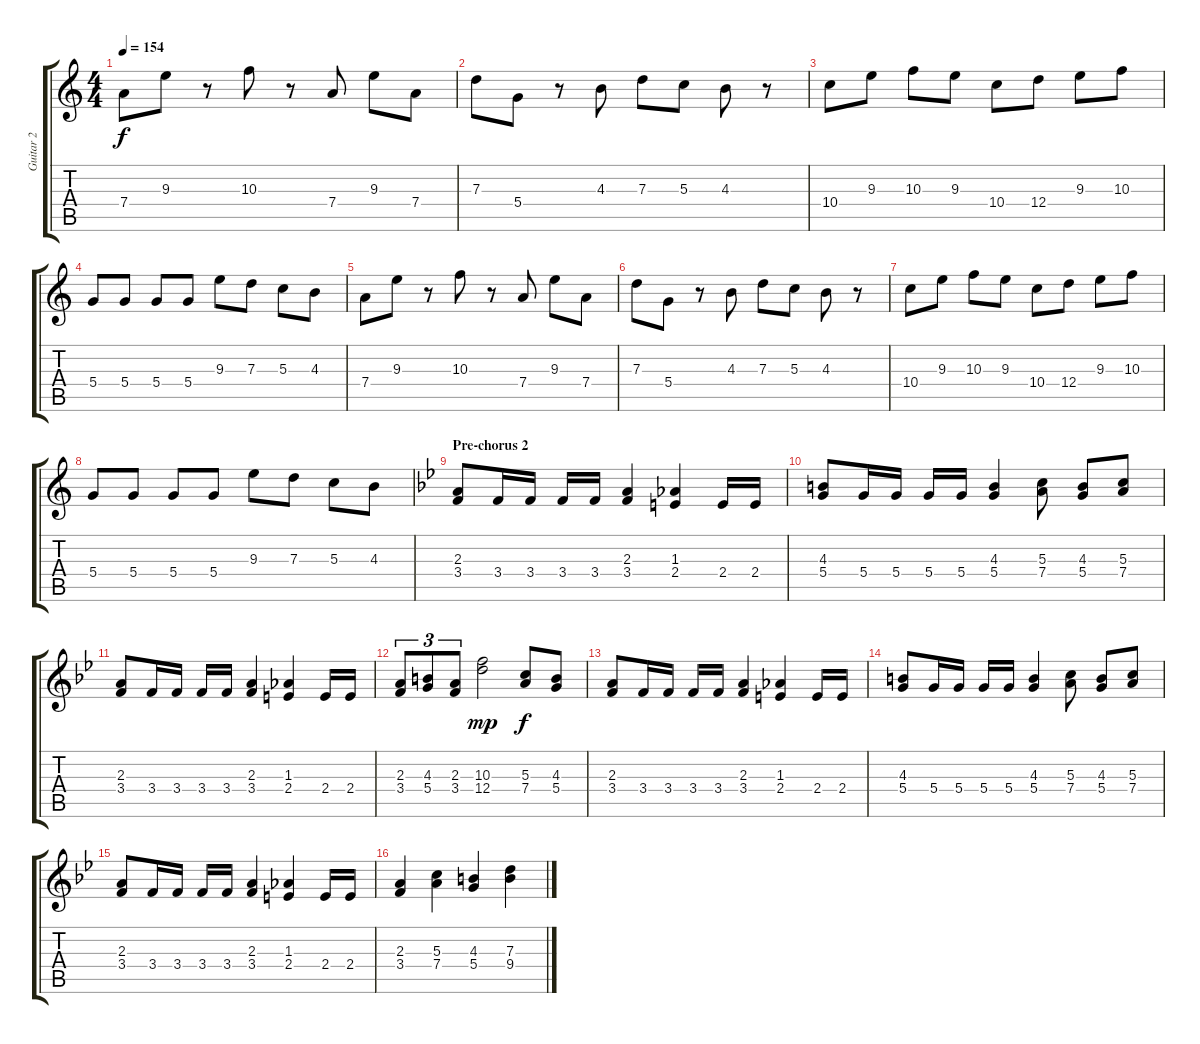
\track ("Guitar 2 " "Guitar 2 ") {instrument distortionguitar}
\staff {score tabs}
\tuning (E4 B3 G3 D3 A2 E2) {hide}
\ts (4 4)
\tempo 154
\clef g2
\ks c
7.4.8{dy f} 9.3.8 r.8 10.3.8 r.8 7.4.8 9.3.8 7.4.8 |
7.3.8 5.4.8 r.8 4.3.8 7.3.8 5.3.8 4.3.8 r.8 |
10.4.8 9.3.8 10.3.8 9.3.8 10.4.8 12.4.8 9.3.8 10.3.8 |
5.4.8 5.4.8 5.4.8 5.4.8 9.3.8 7.3.8 5.3.8 4.3.8 |
7.4.8 9.3.8 r.8 10.3.8 r.8 7.4.8 9.3.8 7.4.8 |
7.3.8 5.4.8 r.8 4.3.8 7.3.8 5.3.8 4.3.8 r.8 |
10.4.8 9.3.8 10.3.8 9.3.8 10.4.8 12.4.8 9.3.8 10.3.8 |
5.4.8 5.4.8 5.4.8 5.4.8 9.3.8 7.3.8 5.3.8 4.3.8 |
\section ("" "Pre-chorus 2")
\ks gminor
(2.3 3.4).8 3.4.16 3.4.16 3.4.16 3.4.16 (2.3 3.4).4 (1.3 2.4).4 2.4.16 2.4.16 |
(4.3 5.4).8 5.4.16 5.4.16 5.4.16 5.4.16 (4.3 5.4).4 (5.3 7.4).8 (4.3 5.4).8 (5.3 7.4).8 |
(2.3 3.4).8 3.4.16 3.4.16 3.4.16 3.4.16 (2.3 3.4).4 (1.3 2.4).4 2.4.16 2.4.16 |
(2.3 3.4).8{tu (3 2)} (4.3 5.4).8{tu (3 2)} (2.3 3.4).8{tu (3 2)} (10.3 12.4).2{dy mp} (5.3 7.4).8{dy f} (4.3 5.4).8 |
(2.3 3.4).8 3.4.16 3.4.16 3.4.16 3.4.16 (2.3 3.4).4 (1.3 2.4).4 2.4.16 2.4.16 |
(4.3 5.4).8 5.4.16 5.4.16 5.4.16 5.4.16 (4.3 5.4).4 (5.3 7.4).8 (4.3 5.4).8 (5.3 7.4).8 |
(2.3 3.4).8 3.4.16 3.4.16 3.4.16 3.4.16 (2.3 3.4).4 (1.3 2.4).4 2.4.16 2.4.16 |
(2.3 3.4).4 (5.3 7.4).4 (4.3 5.4).4 (7.3 9.4).4
